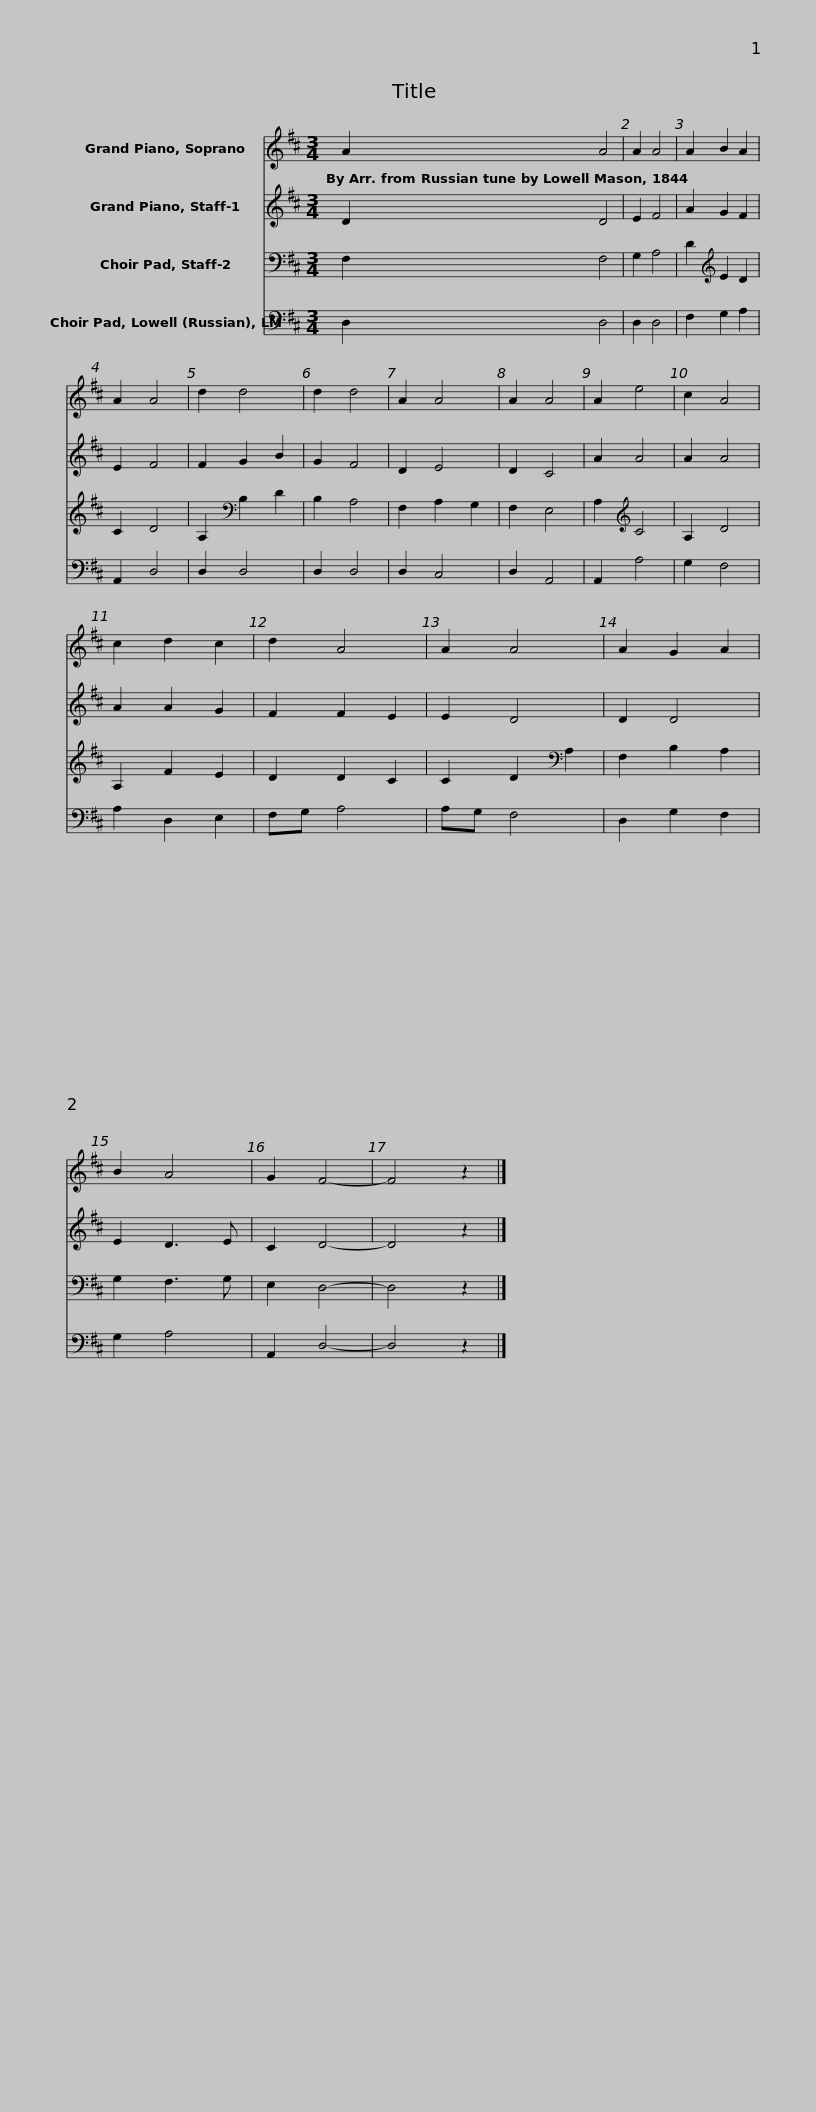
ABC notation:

X:1
%%score 1 2 3 4
L:1/8
M:3/4
I:linebreak $
K:D
V:1 treble
V:2 treble
V:3 bass
V:4 bass
V:1
 A2 A4 | A2 A4 | A2 B2 A2 | A2 A4 |$ d2 d4 | %5
 d2 d4 | A2 A4 | A2 A4 | A2 e4 | c2 A4 | %10
 c2 d2 c2 | d2 A4 | A2 A4 | A2 G2 A2 | B2 A4 |$ %15
 G2 F4- | F4 z2 |] %17
V:2
 D2 D4 | E2 F4 | A2 G2 F2 | E2 F4 |$ F2 G2 B2 | %5
 G2 F4 | D2 E4 | D2 C4 | A2 A4 | A2 A4 | %10
 A2 A2 G2 | F2 F2 E2 | E2 D4 | D2 D4 | E2 D3 E |$ %15
 C2 D4- | D4 z2 |] %17
V:3
 F,2 F,4 | G,2 A,4 | D2[K:treble] E2 D2 | C2 D4 |$ A,2[K:bass] B,2 D2 | %5
 B,2 A,4 | F,2 A,2 G,2 | F,2 E,4 | A,2[K:treble] C4 | A,2 D4 | %10
 A,2 F2 E2 | D2 D2 C2 | C2 D2[K:bass] A,2 | F,2 B,2 A,2 | G,2 F,3 G, |$ %15
 E,2 D,4- | D,4 z2 |] %17
V:4
 D,2 D,4 | D,2 D,4 | F,2 G,2 A,2 | A,,2 D,4 |$ D,2 D,4 | %5
 D,2 D,4 | D,2 C,4 | D,2 A,,4 | A,,2 A,4 | G,2 F,4 | %10
 A,2 D,2 E,2 | F,G, A,4 | A,G, F,4 | D,2 G,2 F,2 | G,2 A,4 |$ %15
 A,,2 D,4- | D,4 z2 |] %17
